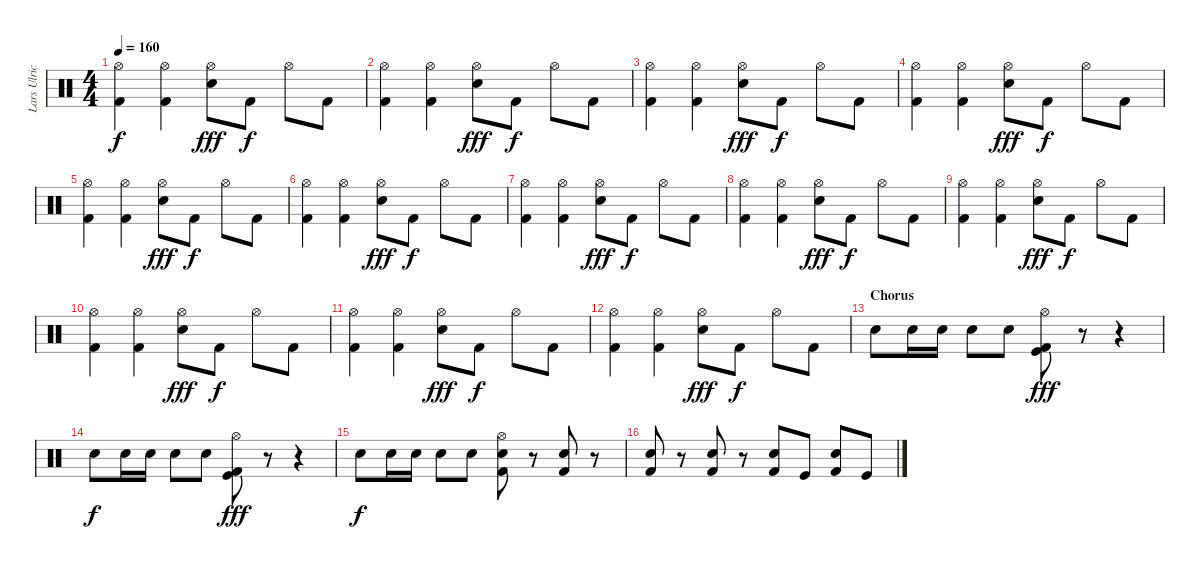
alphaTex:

\track ("Lars Ulrich" "Lars Ulric") {instrument percussion}
\staff {score}
\articulation defaults
\ts (4 4)
\tempo 160
\clef neutral
\ks c
("Hi-Hat (open)" "Kick (hit) 2").4{dy f} ("Hi-Hat (open)" "Kick (hit) 2").4 ("Hi-Hat (open)" "Electric Snare (hit)").8{dy fff} "Kick (hit) 2".8{dy f} "Hi-Hat (open)".8 "Kick (hit) 2".8 |
("Hi-Hat (open)" "Kick (hit) 2").4 ("Hi-Hat (open)" "Kick (hit) 2").4 ("Hi-Hat (open)" "Electric Snare (hit)").8{dy fff} "Kick (hit) 2".8{dy f} "Hi-Hat (open)".8 "Kick (hit) 2".8 |
("Hi-Hat (open)" "Kick (hit) 2").4 ("Hi-Hat (open)" "Kick (hit) 2").4 ("Hi-Hat (open)" "Electric Snare (hit)").8{dy fff} "Kick (hit) 2".8{dy f} "Hi-Hat (open)".8 "Kick (hit) 2".8 |
("Hi-Hat (open)" "Kick (hit) 2").4 ("Hi-Hat (open)" "Kick (hit) 2").4 ("Hi-Hat (open)" "Electric Snare (hit)").8{dy fff} "Kick (hit) 2".8{dy f} "Hi-Hat (open)".8 "Kick (hit) 2".8 |
("Hi-Hat (open)" "Kick (hit) 2").4 ("Hi-Hat (open)" "Kick (hit) 2").4 ("Hi-Hat (open)" "Electric Snare (hit)").8{dy fff} "Kick (hit) 2".8{dy f} "Hi-Hat (open)".8 "Kick (hit) 2".8 |
("Hi-Hat (open)" "Kick (hit) 2").4 ("Hi-Hat (open)" "Kick (hit) 2").4 ("Hi-Hat (open)" "Electric Snare (hit)").8{dy fff} "Kick (hit) 2".8{dy f} "Hi-Hat (open)".8 "Kick (hit) 2".8 |
("Hi-Hat (open)" "Kick (hit) 2").4 ("Hi-Hat (open)" "Kick (hit) 2").4 ("Hi-Hat (open)" "Electric Snare (hit)").8{dy fff} "Kick (hit) 2".8{dy f} "Hi-Hat (open)".8 "Kick (hit) 2".8 |
("Hi-Hat (open)" "Kick (hit) 2").4 ("Hi-Hat (open)" "Kick (hit) 2").4 ("Hi-Hat (open)" "Electric Snare (hit)").8{dy fff} "Kick (hit) 2".8{dy f} "Hi-Hat (open)".8 "Kick (hit) 2".8 |
("Hi-Hat (open)" "Kick (hit) 2").4 ("Hi-Hat (open)" "Kick (hit) 2").4 ("Hi-Hat (open)" "Electric Snare (hit)").8{dy fff} "Kick (hit) 2".8{dy f} "Hi-Hat (open)".8 "Kick (hit) 2".8 |
("Hi-Hat (open)" "Kick (hit) 2").4 ("Hi-Hat (open)" "Kick (hit) 2").4 ("Hi-Hat (open)" "Electric Snare (hit)").8{dy fff} "Kick (hit) 2".8{dy f} "Hi-Hat (open)".8 "Kick (hit) 2".8 |
("Hi-Hat (open)" "Kick (hit) 2").4 ("Hi-Hat (open)" "Kick (hit) 2").4 ("Hi-Hat (open)" "Electric Snare (hit)").8{dy fff} "Kick (hit) 2".8{dy f} "Hi-Hat (open)".8 "Kick (hit) 2".8 |
("Hi-Hat (open)" "Kick (hit) 2").4 ("Hi-Hat (open)" "Kick (hit) 2").4 ("Hi-Hat (open)" "Electric Snare (hit)").8{dy fff} "Kick (hit) 2".8{dy f} "Hi-Hat (open)".8 "Kick (hit) 2".8 |
\section ("" "Chorus")
"Electric Snare (hit)".8 "Electric Snare (hit)".16 "Electric Snare (hit)".16 "Electric Snare (hit)".8 "Electric Snare (hit)".8 ("Hi-Hat (open)" "Kick (hit)" "Kick (hit) 2").8{dy fff} r.8 r.4 |
"Electric Snare (hit)".8{dy f} "Electric Snare (hit)".16 "Electric Snare (hit)".16 "Electric Snare (hit)".8 "Electric Snare (hit)".8 ("Hi-Hat (open)" "Kick (hit)" "Kick (hit) 2").8{dy fff} r.8 r.4 |
"Electric Snare (hit)".8{dy f} "Electric Snare (hit)".16 "Electric Snare (hit)".16 "Electric Snare (hit)".8 "Electric Snare (hit)".8 ("Hi-Hat (open)" "Electric Snare (hit)" "Kick (hit) 2").8 r.8 ("Electric Snare (hit)" "Kick (hit) 2").8 r.8 |
("Electric Snare (hit)" "Kick (hit) 2").8 r.8 ("Electric Snare (hit)" "Kick (hit) 2").8 r.8 ("Electric Snare (hit)" "Kick (hit) 2").8 "Kick (hit)".8 ("Electric Snare (hit)" "Kick (hit) 2").8 "Kick (hit)".8
